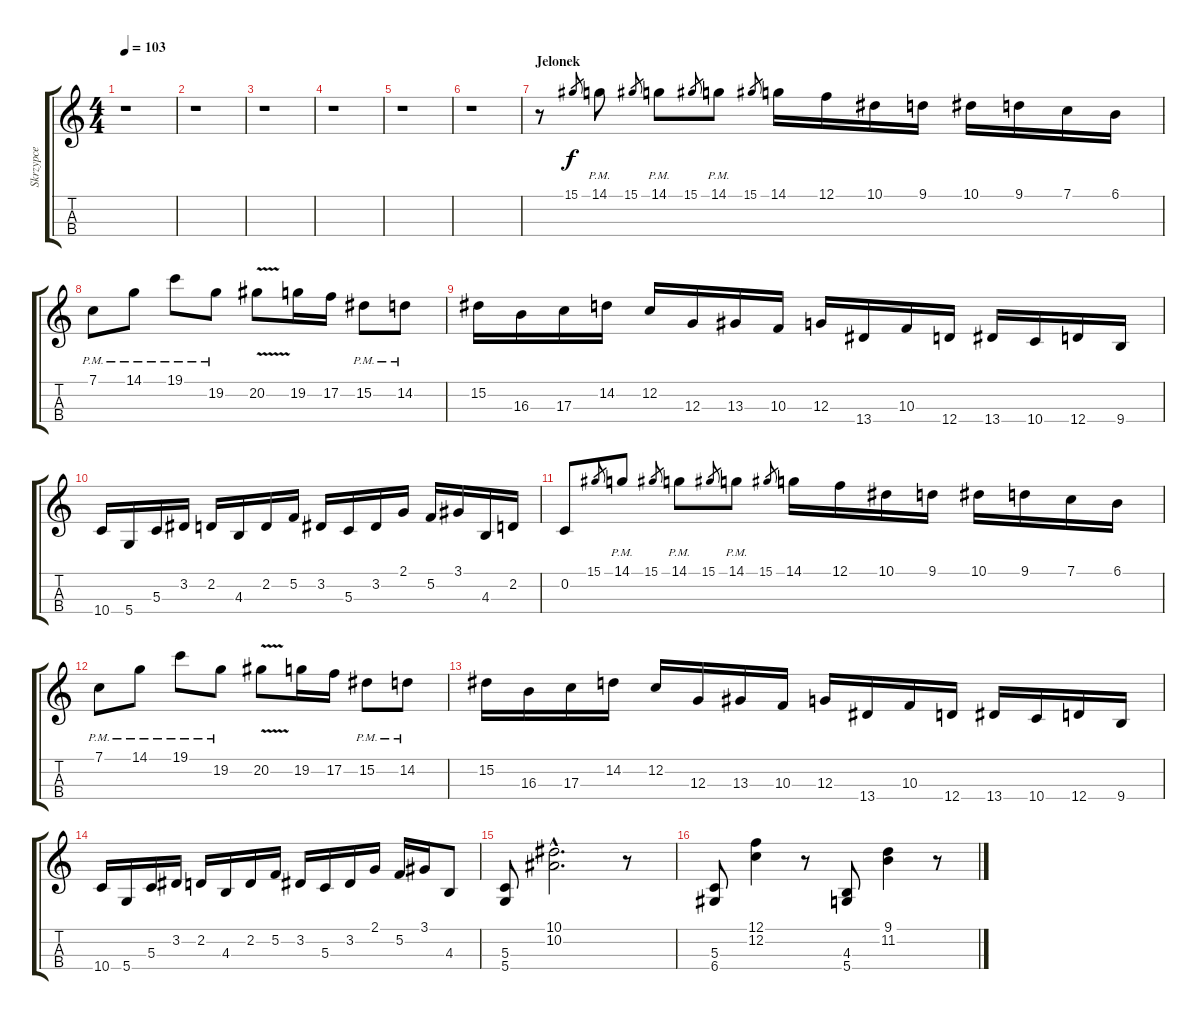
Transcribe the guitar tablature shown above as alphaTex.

\track ("Skrzypce" "Skrzypce") {instrument violin}
\staff {score tabs}
\tuning (F4 C4 G3 D3) {hide}
\ts (4 4)
\tempo 103
\clef g2
\ks c
r.1{dy f} |
r.1 |
r.1 |
r.1 |
r.1 |
r.1 |
\section ("" "Jelonek")
r.8 15.1.8{gr} 14.1{pm}.8 15.1.8{gr} 14.1{pm}.8 15.1.8{gr} 14.1{pm}.8 15.1.8{gr} 14.1.16 12.1.16 10.1.16 9.1.16 10.1.16 9.1.16 7.1.16 6.1.16 |
7.1{pm}.8 14.1{pm}.8 19.1{pm}.8 19.2{pm}.8 20.2{v}.8 19.2.16 17.2.16 15.2{pm}.8 14.2{pm}.8 |
15.2.16 16.3.16 17.3.16 14.2.16 12.2.16 12.3.16 13.3.16 10.3.16 12.3.16 13.4.16 10.3.16 12.4.16 13.4.16 10.4.16 12.4.16 9.4.16 |
10.4.16 5.4.16 5.3.16 3.2.16 2.2.16 4.3.16 2.2.16 5.2.16 3.2.16 5.3.16 3.2.16 2.1.16 5.2.16 3.1.16 4.3.16 2.2.16 |
0.2.8 15.1.8{gr} 14.1{pm}.8 15.1.8{gr} 14.1{pm}.8 15.1.8{gr} 14.1{pm}.8 15.1.8{gr} 14.1.16 12.1.16 10.1.16 9.1.16 10.1.16 9.1.16 7.1.16 6.1.16 |
7.1{pm}.8 14.1{pm}.8 19.1{pm}.8 19.2{pm}.8 20.2{v}.8 19.2.16 17.2.16 15.2{pm}.8 14.2{pm}.8 |
15.2.16 16.3.16 17.3.16 14.2.16 12.2.16 12.3.16 13.3.16 10.3.16 12.3.16 13.4.16 10.3.16 12.4.16 13.4.16 10.4.16 12.4.16 9.4.16 |
10.4.16 5.4.16 5.3.16 3.2.16 2.2.16 4.3.16 2.2.16 5.2.16 3.2.16 5.3.16 3.2.16 2.1.16 5.2.16 3.1.16 4.3.8 |
(5.3 5.4).8 (10.1{hac} 10.2{hac}).2{d} r.8 |
(5.3 6.4).8 (12.1 12.2).4 r.8 (4.3 5.4).8 (9.1 11.2).4 r.8
